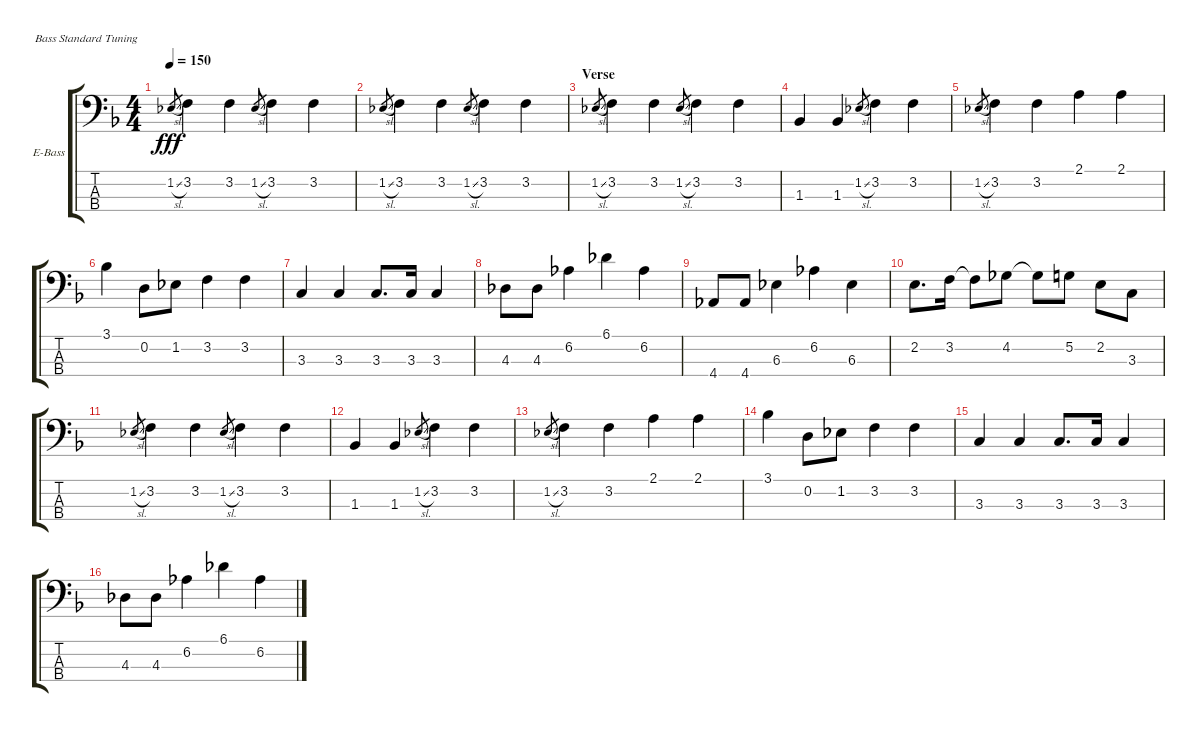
\defaultSystemsLayout 4
\bracketExtendMode groupsimilarinstruments
\firstSystemTrackNameOrientation horizontal
\otherSystemsTrackNameOrientation horizontal
\track ("Electric Bass" "E-Bass") {instrument electricbassfinger}
\staff {score tabs}
\tuning (G2 D2 A1 E1)
\ts (4 4)
\tempo 150
\clef f4
\scale
0.425352
\ks f
1.2{sl}.8{gr dy fff} 3.2.4 3.2.4 1.2{sl}.8{gr} 3.2.4 3.2.4 |
\scale
0.174648 1.2{sl}.8{gr} 3.2.4 3.2.4 1.2{sl}.8{gr} 3.2.4 3.2.4 |
\section ("" "Verse")
\scale
0.333333 1.2{sl}.8{gr} 3.2.4 3.2.4 1.2{sl}.8{gr} 3.2.4 3.2.4 |
\scale
0.333333 1.3.4 1.3.4 1.2{sl}.8{gr} 3.2.4 3.2.4 |
\scale
0.333333 1.2{sl}.8{gr} 3.2.4 3.2.4 2.1.4 2.1.4 |
\scale
0.333333 3.1.4 0.2.8 1.2.8 3.2.4 3.2.4 |
\scale
0.333333 3.3.4 3.3.4 3.3.8{d} 3.3.16 3.3.4 |
\scale
0.333333 4.3.8 4.3.8 6.2.4 6.1.4 6.2.4 |
\scale
0.333333 4.4.8 4.4.8 6.3.4 6.2.4 6.3.4 |
\scale
0.333333 2.2.8{d} 3.2.16 3.2{t}.8 4.2.8 4.2{t}.8 5.2.8 2.2.8 3.3.8 |
\scale
0.333333 1.2{sl}.8{gr} 3.2.4 3.2.4 1.2{sl}.8{gr} 3.2.4 3.2.4 |
\scale
0.333333 1.3.4 1.3.4 1.2{sl}.8{gr} 3.2.4 3.2.4 |
\scale
0.333333 1.2{sl}.8{gr} 3.2.4 3.2.4 2.1.4 2.1.4 |
\scale
0.333333 3.1.4 0.2.8 1.2.8 3.2.4 3.2.4 |
\scale
0.333333 3.3.4 3.3.4 3.3.8{d} 3.3.16 3.3.4 |
\scale
0.333333 4.3.8 4.3.8 6.2.4 6.1.4 6.2.4
